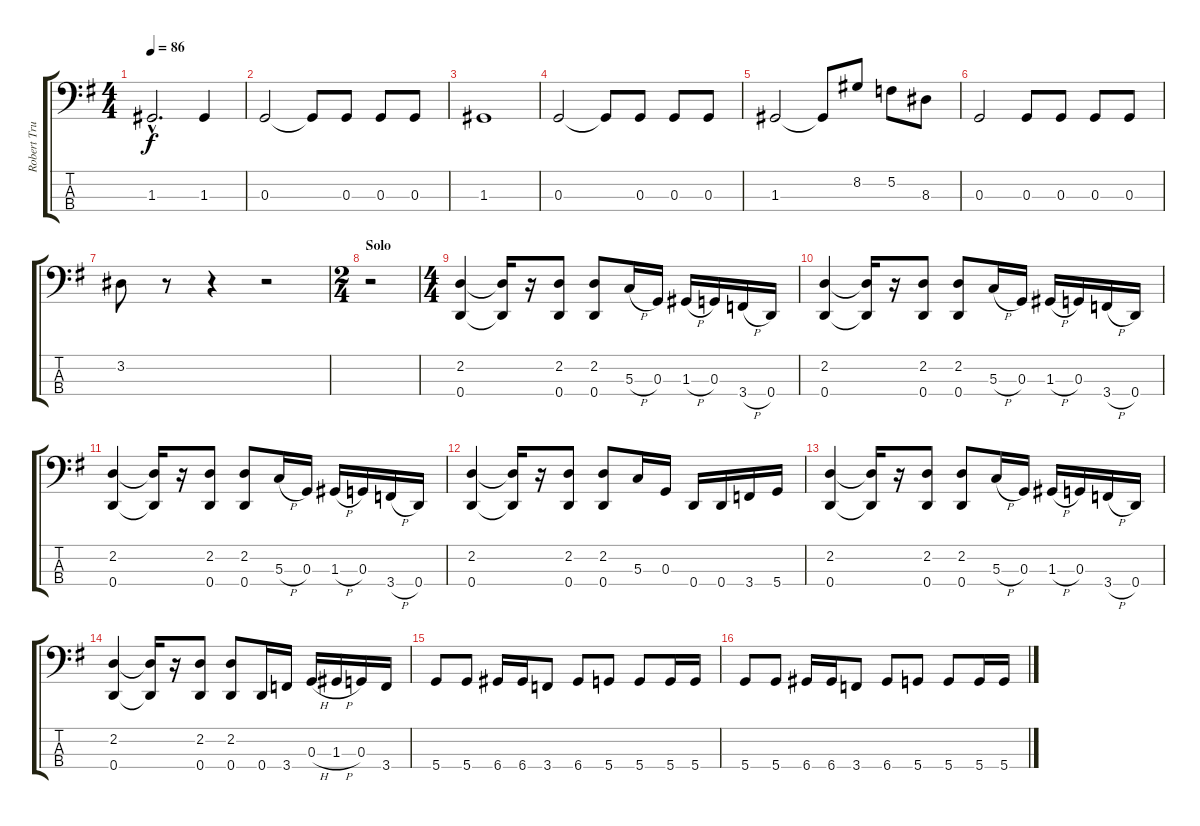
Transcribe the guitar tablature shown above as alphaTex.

\track ("Robert Trujillo" "Robert Tru") {instrument electricbassfinger}
\staff {score tabs}
\tuning (F2 C2 G1 D1) {hide}
\ts (4 4)
\tempo 86
\clef f4
\ks g
1.3{hac}.2{d dy f} 1.3.4 |
0.3.2 0.3{t}.8 0.3.8 0.3.8 0.3.8 |
1.3.1 |
0.3.2 0.3{t}.8 0.3.8 0.3.8 0.3.8 |
1.3.2 1.3{t}.8 8.2.8 5.2.8 8.3.8 |
0.3.2 0.3.8 0.3.8 0.3.8 0.3.8 |
3.2.8 r.8 r.4 r.2 |
\ts (2 4)
\section ("" "Solo")
r.2 |
\ts (4 4)
(2.2 0.4).4 (2.2{t} 0.4{t}).16 r.16 (2.2 0.4).8 (2.2 0.4).8 5.3{h}.16 0.3.16 1.3{h}.16 0.3.16 3.4{h}.16 0.4.16 |
(2.2 0.4).4 (2.2{t} 0.4{t}).16 r.16 (2.2 0.4).8 (2.2 0.4).8 5.3{h}.16 0.3.16 1.3{h}.16 0.3.16 3.4{h}.16 0.4.16 |
(2.2 0.4).4 (2.2{t} 0.4{t}).16 r.16 (2.2 0.4).8 (2.2 0.4).8 5.3{h}.16 0.3.16 1.3{h}.16 0.3.16 3.4{h}.16 0.4.16 |
(2.2 0.4).4 (2.2{t} 0.4{t}).16 r.16 (2.2 0.4).8 (2.2 0.4).8 5.3.16 0.3.16 0.4.16 0.4.16 3.4.16 5.4.16 |
(2.2 0.4).4 (2.2{t} 0.4{t}).16 r.16 (2.2 0.4).8 (2.2 0.4).8 5.3{h}.16 0.3.16 1.3{h}.16 0.3.16 3.4{h}.16 0.4.16 |
(2.2 0.4).4 (2.2{t} 0.4{t}).16 r.16 (2.2 0.4).8 (2.2 0.4).8 0.4.16 3.4.16 0.3{h}.16 1.3{h}.16 0.3.16 3.4.16 |
5.4.8 5.4.8 6.4.16 6.4.16 3.4.8 6.4.8 5.4.8 5.4.8 5.4.16 5.4.16 |
5.4.8 5.4.8 6.4.16 6.4.16 3.4.8 6.4.8 5.4.8 5.4.8 5.4.16 5.4.16
